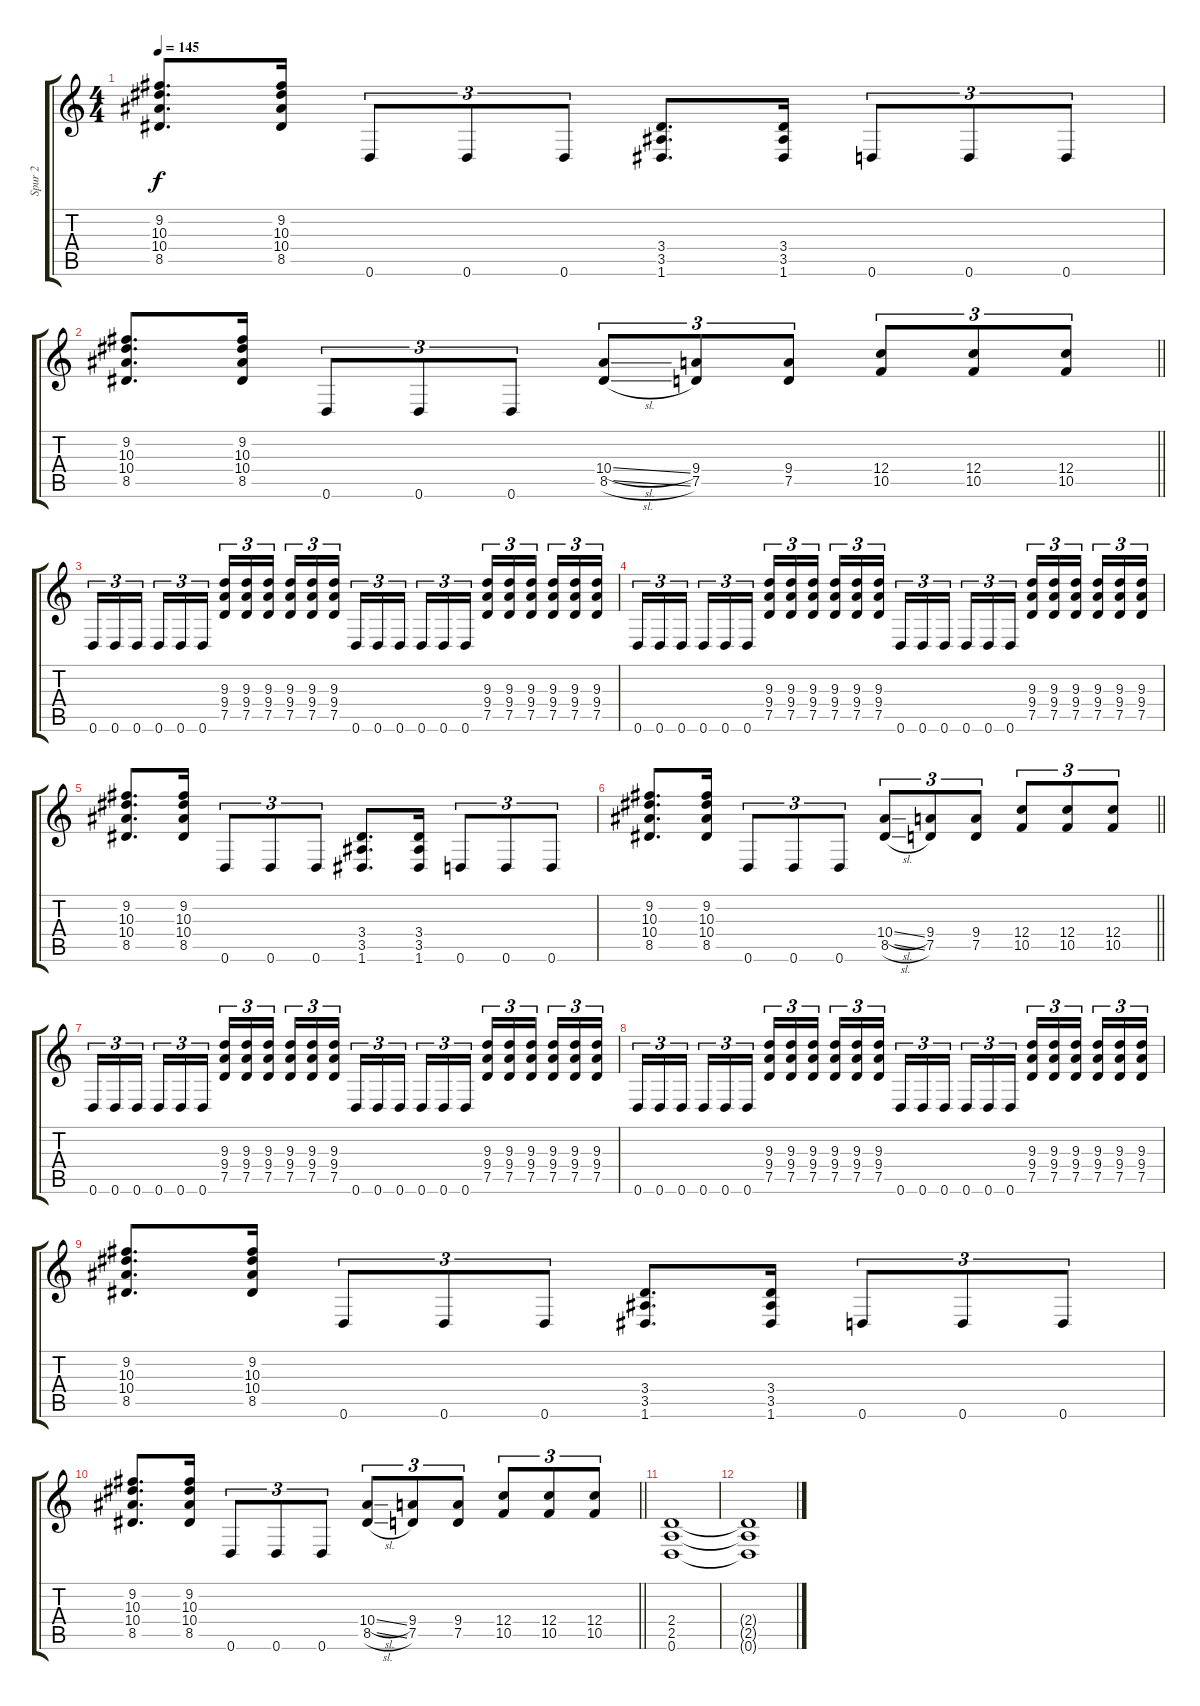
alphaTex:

\track ("Spur 2" "Spur 2") {instrument distortionguitar}
\staff {score tabs}
\tuning (D4 A3 F3 C3 G2 D2) {hide}
\ts (4 4)
\tempo 145
\clef g2
\ks c
(9.2 10.3 10.4 8.5).8{d dy f} (9.2 10.3 10.4 8.5).16 0.6.8{tu (3 2)} 0.6.8{tu (3 2)} 0.6.8{tu (3 2)} (3.4 3.5 1.6).8{d} (3.4 3.5 1.6).16 0.6.8{tu (3 2)} 0.6.8{tu (3 2)} 0.6.8{tu (3 2)} |
\barLineRight lightlight
(9.2 10.3 10.4 8.5).8{d} (9.2 10.3 10.4 8.5).16 0.6.8{tu (3 2)} 0.6.8{tu (3 2)} 0.6.8{tu (3 2)} (10.4{sl} 8.5{sl}).8{tu (3 2)} (9.4 7.5).8{tu (3 2)} (9.4 7.5).8{tu (3 2)} (12.4 10.5).8{tu (3 2)} (12.4 10.5).8{tu (3 2)} (12.4 10.5).8{tu (3 2)} |
0.6.16{tu (3 2)} 0.6.16{tu (3 2)} 0.6.16{tu (3 2) beam splitsecondary} 0.6.16{tu (3 2)} 0.6.16{tu (3 2)} 0.6.16{tu (3 2)} (9.3 9.4 7.5).16{tu (3 2)} (9.3 9.4 7.5).16{tu (3 2)} (9.3 9.4 7.5).16{tu (3 2) beam splitsecondary} (9.3 9.4 7.5).16{tu (3 2)} (9.3 9.4 7.5).16{tu (3 2)} (9.3 9.4 7.5).16{tu (3 2)} 0.6.16{tu (3 2)} 0.6.16{tu (3 2)} 0.6.16{tu (3 2) beam splitsecondary} 0.6.16{tu (3 2)} 0.6.16{tu (3 2)} 0.6.16{tu (3 2)} (9.3 9.4 7.5).16{tu (3 2)} (9.3 9.4 7.5).16{tu (3 2)} (9.3 9.4 7.5).16{tu (3 2) beam splitsecondary} (9.3 9.4 7.5).16{tu (3 2)} (9.3 9.4 7.5).16{tu (3 2)} (9.3 9.4 7.5).16{tu (3 2)} |
0.6.16{tu (3 2)} 0.6.16{tu (3 2)} 0.6.16{tu (3 2) beam splitsecondary} 0.6.16{tu (3 2)} 0.6.16{tu (3 2)} 0.6.16{tu (3 2)} (9.3 9.4 7.5).16{tu (3 2)} (9.3 9.4 7.5).16{tu (3 2)} (9.3 9.4 7.5).16{tu (3 2) beam splitsecondary} (9.3 9.4 7.5).16{tu (3 2)} (9.3 9.4 7.5).16{tu (3 2)} (9.3 9.4 7.5).16{tu (3 2)} 0.6.16{tu (3 2)} 0.6.16{tu (3 2)} 0.6.16{tu (3 2) beam splitsecondary} 0.6.16{tu (3 2)} 0.6.16{tu (3 2)} 0.6.16{tu (3 2)} (9.3 9.4 7.5).16{tu (3 2)} (9.3 9.4 7.5).16{tu (3 2)} (9.3 9.4 7.5).16{tu (3 2) beam splitsecondary} (9.3 9.4 7.5).16{tu (3 2)} (9.3 9.4 7.5).16{tu (3 2)} (9.3 9.4 7.5).16{tu (3 2)} |
(9.2 10.3 10.4 8.5).8{d} (9.2 10.3 10.4 8.5).16 0.6.8{tu (3 2)} 0.6.8{tu (3 2)} 0.6.8{tu (3 2)} (3.4 3.5 1.6).8{d} (3.4 3.5 1.6).16 0.6.8{tu (3 2)} 0.6.8{tu (3 2)} 0.6.8{tu (3 2)} |
\barLineRight lightlight
(9.2 10.3 10.4 8.5).8{d} (9.2 10.3 10.4 8.5).16 0.6.8{tu (3 2)} 0.6.8{tu (3 2)} 0.6.8{tu (3 2)} (10.4{sl} 8.5{sl}).8{tu (3 2)} (9.4 7.5).8{tu (3 2)} (9.4 7.5).8{tu (3 2)} (12.4 10.5).8{tu (3 2)} (12.4 10.5).8{tu (3 2)} (12.4 10.5).8{tu (3 2)} |
0.6.16{tu (3 2)} 0.6.16{tu (3 2)} 0.6.16{tu (3 2) beam splitsecondary} 0.6.16{tu (3 2)} 0.6.16{tu (3 2)} 0.6.16{tu (3 2)} (9.3 9.4 7.5).16{tu (3 2)} (9.3 9.4 7.5).16{tu (3 2)} (9.3 9.4 7.5).16{tu (3 2) beam splitsecondary} (9.3 9.4 7.5).16{tu (3 2)} (9.3 9.4 7.5).16{tu (3 2)} (9.3 9.4 7.5).16{tu (3 2)} 0.6.16{tu (3 2)} 0.6.16{tu (3 2)} 0.6.16{tu (3 2) beam splitsecondary} 0.6.16{tu (3 2)} 0.6.16{tu (3 2)} 0.6.16{tu (3 2)} (9.3 9.4 7.5).16{tu (3 2)} (9.3 9.4 7.5).16{tu (3 2)} (9.3 9.4 7.5).16{tu (3 2) beam splitsecondary} (9.3 9.4 7.5).16{tu (3 2)} (9.3 9.4 7.5).16{tu (3 2)} (9.3 9.4 7.5).16{tu (3 2)} |
0.6.16{tu (3 2)} 0.6.16{tu (3 2)} 0.6.16{tu (3 2) beam splitsecondary} 0.6.16{tu (3 2)} 0.6.16{tu (3 2)} 0.6.16{tu (3 2)} (9.3 9.4 7.5).16{tu (3 2)} (9.3 9.4 7.5).16{tu (3 2)} (9.3 9.4 7.5).16{tu (3 2) beam splitsecondary} (9.3 9.4 7.5).16{tu (3 2)} (9.3 9.4 7.5).16{tu (3 2)} (9.3 9.4 7.5).16{tu (3 2)} 0.6.16{tu (3 2)} 0.6.16{tu (3 2)} 0.6.16{tu (3 2) beam splitsecondary} 0.6.16{tu (3 2)} 0.6.16{tu (3 2)} 0.6.16{tu (3 2)} (9.3 9.4 7.5).16{tu (3 2)} (9.3 9.4 7.5).16{tu (3 2)} (9.3 9.4 7.5).16{tu (3 2) beam splitsecondary} (9.3 9.4 7.5).16{tu (3 2)} (9.3 9.4 7.5).16{tu (3 2)} (9.3 9.4 7.5).16{tu (3 2)} |
(9.2 10.3 10.4 8.5).8{d} (9.2 10.3 10.4 8.5).16 0.6.8{tu (3 2)} 0.6.8{tu (3 2)} 0.6.8{tu (3 2)} (3.4 3.5 1.6).8{d} (3.4 3.5 1.6).16 0.6.8{tu (3 2)} 0.6.8{tu (3 2)} 0.6.8{tu (3 2)} |
\barLineRight lightlight
(9.2 10.3 10.4 8.5).8{d} (9.2 10.3 10.4 8.5).16 0.6.8{tu (3 2)} 0.6.8{tu (3 2)} 0.6.8{tu (3 2)} (10.4{sl} 8.5{sl}).8{tu (3 2)} (9.4 7.5).8{tu (3 2)} (9.4 7.5).8{tu (3 2)} (12.4 10.5).8{tu (3 2)} (12.4 10.5).8{tu (3 2)} (12.4 10.5).8{tu (3 2)} |
(2.4 2.5 0.6).1 |
(2.4{t} 2.5{t} 0.6{t}).1
